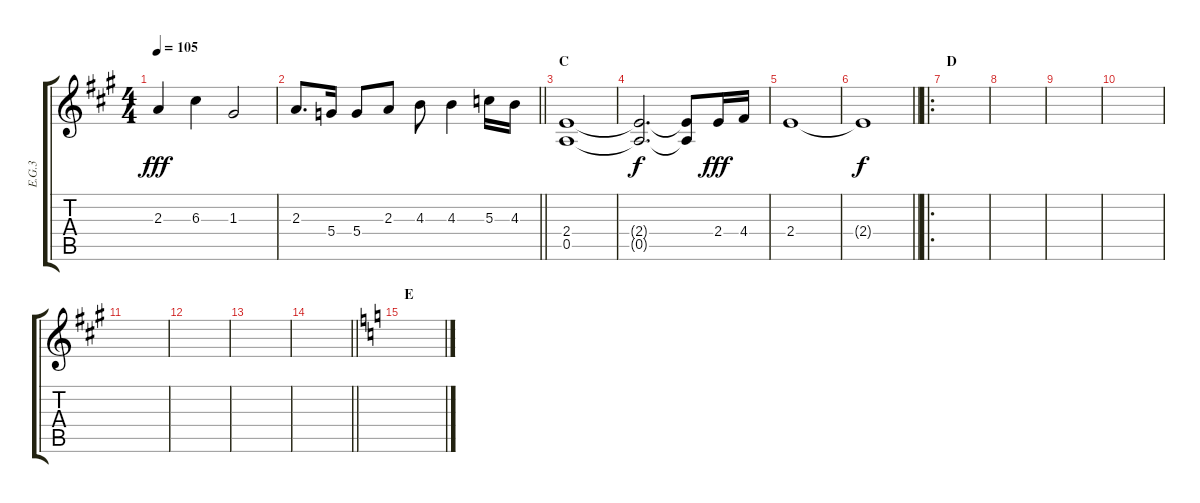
\track ("E.G.3" "E.G.3") {instrument overdrivenguitar}
\staff {score tabs}
\tuning (E4 B3 G3 D3 A2 E2) {hide}
\ts (4 4)
\tempo 105
\clef g2
\ks a
2.3.4{dy fff} 6.3.4 1.3.2 |
\barLineRight lightlight
2.3.8{d} 5.4.16 5.4.8 2.3.8 4.3.8 4.3.4 5.3.16 4.3.16 |
\section ("" "C")
(2.4 0.5).1 |
(2.4{t} 0.5{t}).2{d dy f} (2.4{t} 0.5{t}).8 2.4.16{dy fff} 4.4.16 |
2.4.1 |
\barLineRight lightlight
2.4{t}.1{dy f} |
\ro
\section ("" "D")
|
|
|
|
|
|
|
\barLineRight lightlight
|
\section ("" "E")
\ks c
